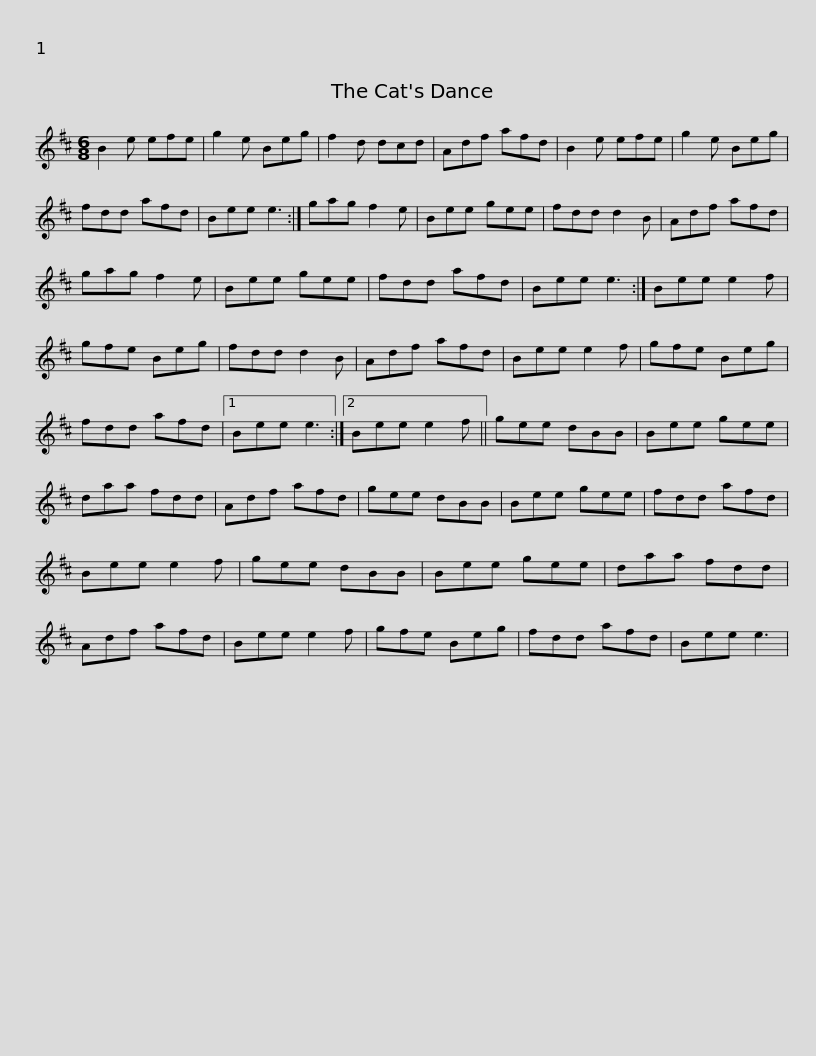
X:1
L:1/8
M:6/8
I:linebreak $
K:D
V:1 treble
V:1
 B2 e efe | g2 e Beg | f2 d dcd | Adf afd | B2 e efe | %5
 g2 e Beg | fdd afd | Bee e3 :|$ gag f2 e | Bee gee | %10
 fdd d2 B | Adf afd | gag f2 e | Bee gee | fdd afd | %15
 Bee e3 :|$ Bee e2 f | gfe Beg | fdd d2 B | Adf afd | %20
 Bee e2 f | gfe Beg | fdd afd |1 Bee e3 :|2$ Bee e2 f || %25
 gee dBB | Bee gee | daa fdd | Adf afd | gee dBB | %30
 Bee gee |$ fdd afd | Bee e2 f | gee dBB | Bee gee | %35
 daa fdd | Adf afd | Bee e2 f | gfe Beg |$ fdd afd | %40
 Bee e3 | %41
